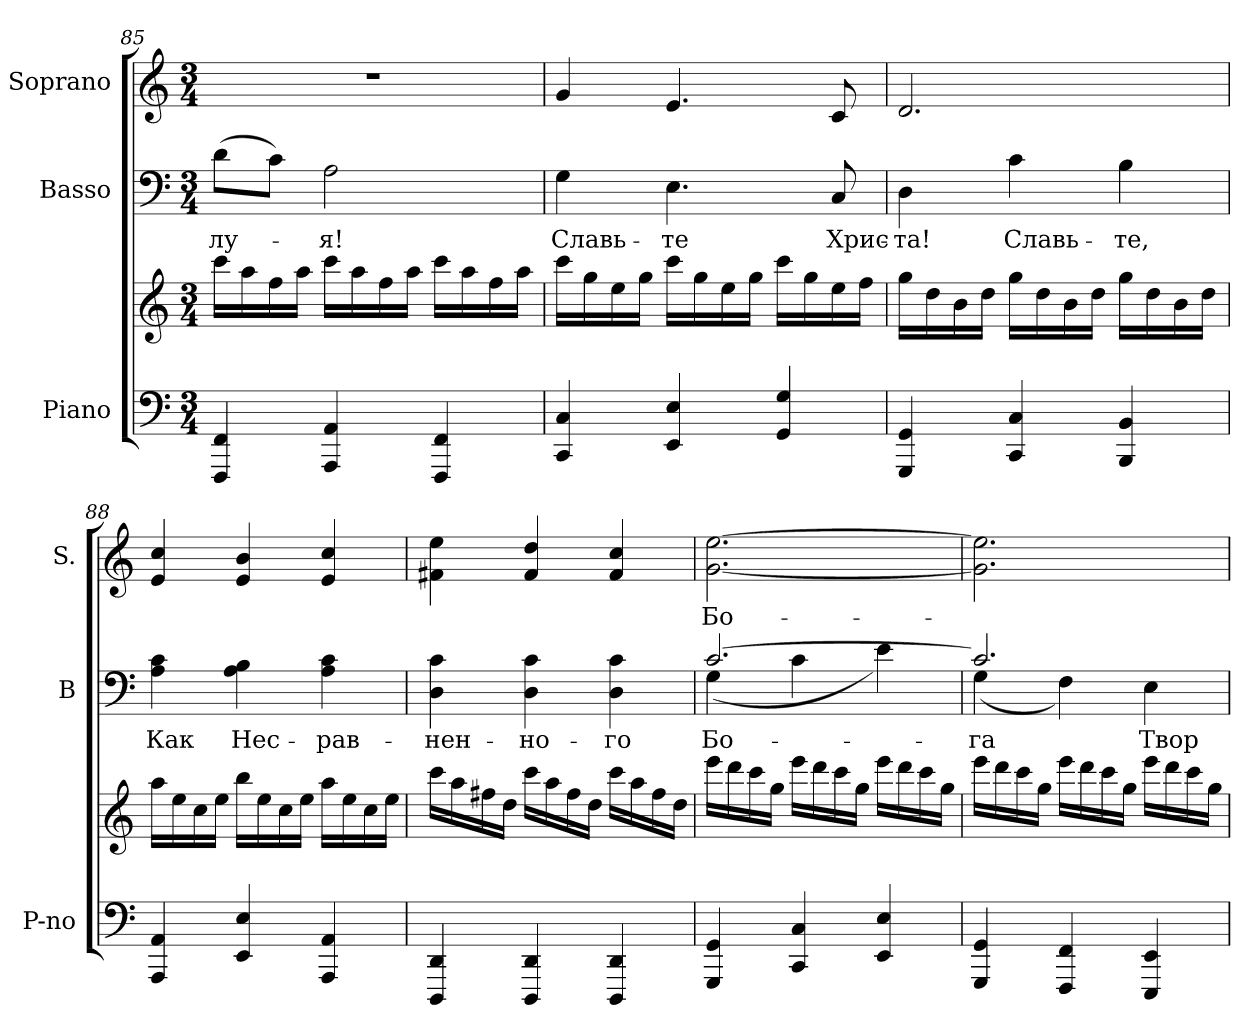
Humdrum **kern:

**kern	**kern	**kern	**text	**kern	**text
*part3	*part3	*part2	*part2	*part1	*part1
*staff4	*staff3	*staff2	*staff2	*staff1	*staff1
*I"Piano	*	*I"Basso	*	*I"Soprano	*
*I'P-no	*	*I'B	*	*I'S.	*
!!LO:LB:g=z
*clefF4	*clefG2	*clefF4	*	*clefG2	*
*k[]	*k[]	*k[]	*	*k[]	*
*C:	*C:	*C:	*	*C:	*
*M3/4	*M3/4	*M3/4	*	*M3/4	*
=85	=85	=85	=85	=85	=85
!	!	!	!LO:LY:a:color=#000000	!LO:N:vis=1	!
4FFFi/ 4FFi	16ccci\LL	(8di\L	-лу-	2.r	.
.	16aai\	.	.	.	.
.	16ffi\	8ci\J)	.	.	.
.	16aai\JJ	.	.	.	.
!	!	!	!LO:LY:a:color=#000000	!	!
4AAAi/ 4AAi	16ccci\LL	2Ai\	-я!	.	.
.	16aai\	.	.	.	.
.	16ffi\	.	.	.	.
.	16aai\JJ	.	.	.	.
4FFFi/ 4FFi	16ccci\LL	.	.	.	.
.	16aai\	.	.	.	.
.	16ffi\	.	.	.	.
.	16aai\JJ	.	.	.	.
=86	=86	=86	=86	=86	=86
!	!	!	!LO:LY:a:color=#000000	!	!
4CCi/ 4Ci	16ccci\LL	4Gi\	Славь-	4gi/	.
.	16ggi\	.	.	.	.
.	16eei\	.	.	.	.
.	16ggi\JJ	.	.	.	.
!	!	!	!LO:LY:a:color=#000000	!	!
4EEi/ 4Ei	16ccci\LL	4.Ei\	-те	4.ei/	.
.	16ggi\	.	.	.	.
.	16eei\	.	.	.	.
.	16ggi\JJ	.	.	.	.
4GGi/ 4Gi	16ccci\LL	.	.	.	.
.	16ggi\	.	.	.	.
!	!	!	!LO:LY:a:color=#000000	!	!
.	16eei\	8Ci/	Хрис-	8ci/	.
.	16ffi\JJ	.	.	.	.
=87	=87	=87	=87	=87	=87
!	!	!	!LO:LY:a:color=#000000	!	!
4GGGi/ 4GGi	16ggi\LL	4Di\	-та!	2.di/	.
.	16ddi\	.	.	.	.
.	16bi\	.	.	.	.
.	16ddi\JJ	.	.	.	.
!	!	!	!LO:LY:a:color=#000000	!	!
4CCi/ 4Ci	16ggi\LL	4ci\	Славь-	.	.
.	16ddi\	.	.	.	.
.	16bi\	.	.	.	.
.	16ddi\JJ	.	.	.	.
!	!	!	!LO:LY:a:color=#000000	!	!
4BBBi/ 4BBi	16ggi\LL	4Bi\	-те,	.	.
.	16ddi\	.	.	.	.
.	16bi\	.	.	.	.
.	16ddi\JJ	.	.	.	.
=88	=88	=88	=88	=88	=88
!	!	!	!LO:LY:a:color=#000000	!	!
4AAAi/ 4AAi	16aai\LL	4Ai\ 4ci	Как	4ei/ 4cci	.
.	16eei\	.	.	.	.
.	16cci\	.	.	.	.
.	16eei\JJ	.	.	.	.
!	!	!	!LO:LY:a:color=#000000	!	!
4EEi/ 4Ei	16bbi\LL	4Ai\ 4Bi	Нес-	4ei/ 4bi	.
.	16eei\	.	.	.	.
.	16cci\	.	.	.	.
.	16eei\JJ	.	.	.	.
!	!	!	!LO:LY:a:color=#000000	!	!
4AAAi/ 4AAi	16aai\LL	4Ai\ 4ci	-рав-	4ei/ 4cci	.
.	16eei\	.	.	.	.
.	16cci\	.	.	.	.
.	16eei\JJ	.	.	.	.
!!LO:PB:g=z
=89	=89	=89	=89	=89	=89
!	!	!	!LO:LY:a:color=#000000	!	!
4DDDi/ 4DDi	16ccci\LL	4Di\ 4ci	-нен-	4f#Xi\ 4eei	.
.	16aai\	.	.	.	.
.	16ff#Xi\	.	.	.	.
.	16ddi\JJ	.	.	.	.
!	!	!	!LO:LY:a:color=#000000	!	!
4DDDi/ 4DDi	16ccci\LL	4Di\ 4ci	-но-	4f#i/ 4ddi	.
.	16aai\	.	.	.	.
.	16ff#i\	.	.	.	.
.	16ddi\JJ	.	.	.	.
!	!	!	!LO:LY:a:color=#000000	!	!
4DDDi/ 4DDi	16ccci\LL	4Di\ 4ci	-го	4f#i/ 4cci	.
.	16aai\	.	.	.	.
.	16ff#i\	.	.	.	.
.	16ddi\JJ	.	.	.	.
=90	=90	=90	=90	=90	=90
*	*	*^	*	*	*
!	!	!	!	!LO:LY:b:color=#000000	!	!
!	!	!	!	!	!	!LO:LY:b:color=#000000
4GGGi/ 4GGi	16eeei\LL	[>2.ci/	(4Gi\	Бо-	[<2.gi\ [>2.eei	Бо-
.	16dddi\	.	.	.	.	.
.	16ccci\	.	.	.	.	.
.	16ggi\JJ	.	.	.	.	.
4CCi/ 4Ci	16eeei\LL	.	4ci\	.	.	.
.	16dddi\	.	.	.	.	.
.	16ccci\	.	.	.	.	.
.	16ggi\JJ	.	.	.	.	.
4EEi/ 4Ei	16eeei\LL	.	4ei\)	.	.	.
.	16dddi\	.	.	.	.	.
.	16ccci\	.	.	.	.	.
.	16ggi\JJ	.	.	.	.	.
=91	=91	=91	=91	=91	=91	=91
!	!	!	!	!LO:LY:b:color=#000000	!	!
4GGGi/ 4GGi	16eeei\LL	2.ci/]	(4Gi\	-га	2.gi\] 2.eei]	.
.	16dddi\	.	.	.	.	.
.	16ccci\	.	.	.	.	.
.	16ggi\JJ	.	.	.	.	.
4FFFi/ 4FFi	16eeei\LL	.	4Fi\)	.	.	.
.	16dddi\	.	.	.	.	.
.	16ccci\	.	.	.	.	.
.	16ggi\JJ	.	.	.	.	.
!	!	!	!	!LO:LY:b:color=#000000	!	!
4EEEi/ 4EEi	16eeei\LL	.	4Ei\	Твор-	.	.
.	16dddi\	.	.	.	.	.
.	16ccci\	.	.	.	.	.
.	16ggi\JJ	.	.	.	.	.
*	*	*v	*v	*	*	*
=	=	=	=	=	=
*-	*-	*-	*-	*-	*-
